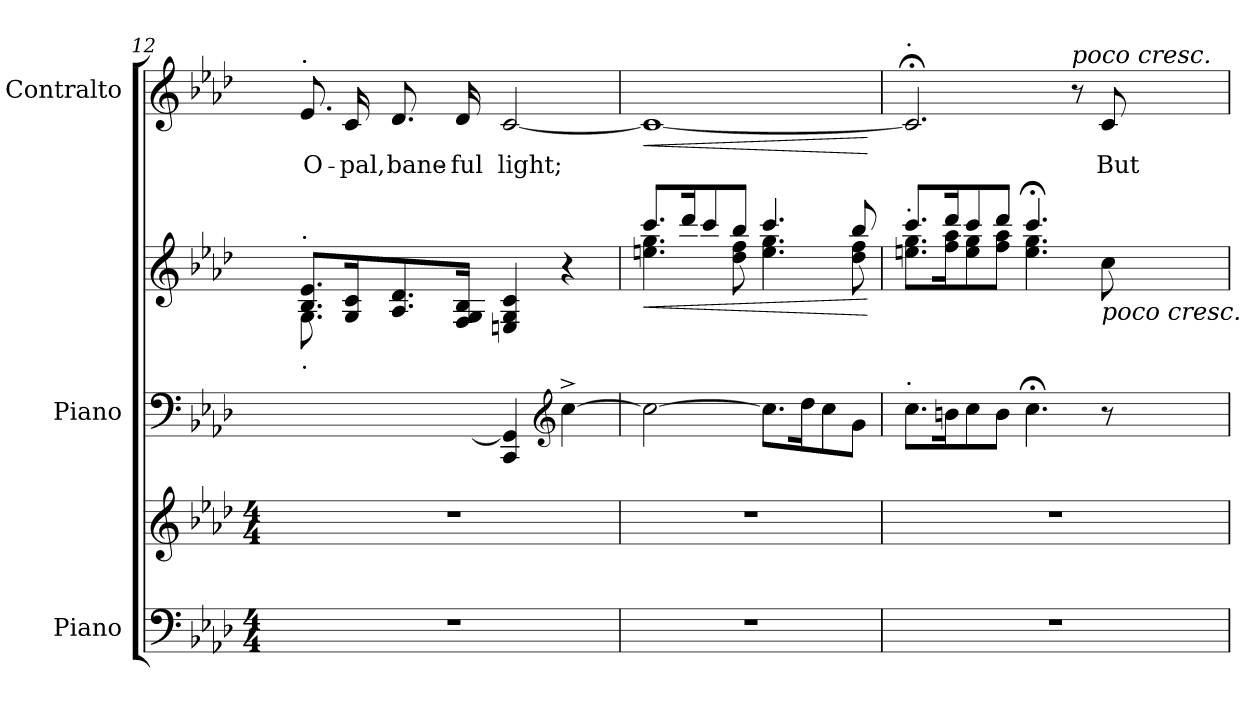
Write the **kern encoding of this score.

**kern	**kern	**kern	**kern	**dynam	**kern	**text	**dynam
*part3	*part3	*part2	*part2	*part2	*part1	*part1	*part1
*staff5	*staff4	*staff3	*staff2	*staff2/3	*staff1	*staff1	*staff1
*I"Piano	*	*I"Piano	*	*	*I"Contralto	*	*
*I'Pno.	*	*I'Pno	*	*	*	*	*
*clefF4	*clefG2	*clefF4	*clefG2	*	*clefG2	*	*
*k[b-e-a-d-]	*k[b-e-a-d-]	*k[b-e-a-d-]	*k[b-e-a-d-]	*	*k[b-e-a-d-]	*	*
*M4/4	*M4/4	*	*	*	*	*	*
=12	=12	=12	=12	=12	=12	=12	=12
*	*	*	*^	*	*	*	*
!	!	!	!	!	!	!LO:TX:a:t=.	!	!
!	!	!	!LO:TX:a:t=.	!	!	!	!	!
!	!	!LO:TX:a:t=.	!	!	!	!	!	!
!	!	!	!	!	!	!	!LO:LY:b	!
1r	1r	8.ryy	8.B-/ 8.e-/L	8.G\L	.	8.e-/	O-	.
!	!	!	!	!	!	!	!LO:LY:b	!
.	.	16E-/K	16G/ 16c/K	2ryy	.	16c/	-pal,	.
!	!	!	!	!	!	!	!LO:LY:b	!
.	.	8.F/	8.A-/ 8.d-/	.	.	8.d-/	bane-	.
!	!	!	!	!	!	!	!LO:LY:b	!
.	.	[16GG/Jk	16F/ 16G/ 16B-/Jk	.	.	16d-/	-ful	.
!	!	!	!	!	!	!	!LO:LY:b	!
.	.	4CC/ 4GG/]	4En/ 4G/ 4c/	.	.	[2c/	light;	.
.	.	.	.	4ryy	.	.	.	.
*	*	*clefG2	*	*	*	*	*	*
.	.	[4cc^\	4r	.	.	.	.	.
.	.	.	.	16ryy	.	.	.	.
!!LO:LB:g=z
=13	=13	=13	=13	=13	=13	=13	=13	=13
!	!	!	!	!	!LO:HP:b	!	!	!LO:HP:b
1r	1r	2cc\_	8.ccc/L	4.een\ 4.gg\	<	1c_	.	<
.	.	.	16ddd-/K	.	.	.	.	.
.	.	.	8ccc/	.	.	.	.	.
.	.	.	8bb-/J	8dd-\ 8ff\	.	.	.	.
.	.	8.cc\L]	4.ccc/	4.ee\ 4.gg\	.	.	.	.
.	.	16dd-\K	.	.	.	.	.	.
.	.	8cc\	.	.	.	.	.	.
.	.	8g\J	8bb-/	8dd-\ 8ff\	.	.	.	.
*	*	*	*v	*v	*	*	*	*
.	.	.	.	[	.	.	[
=14	=14	=14	=14	=14	=14	=14	=14
*	*	*	*^	*	*	*	*
!	!	!	!	!	!	!LO:TX:a:t=.	!	!
!	!	!	!LO:TX:a:t=.	!	!	!	!	!
!	!	!LO:TX:a:t=.	!	!	!	!	!	!
1r	1r	8.cc\L	8.ccc/L	8.een\ 8.gg\L	.	2.c;</]	.	.
.	.	16bn\K	16ddd-/K	16ff\ 16aa-\K	.	.	.	.
.	.	8cc\	8ccc/	8ee\ 8gg\	.	.	.	.
.	.	8b\J	8ddd-/J	8ff\ 8aa-\J	.	.	.	.
.	.	4.cc;<\	4.ccc;</	4.ee\ 4.gg\	.	.	.	.
!	!	!	!	!	!	!LO:TX:a:i:t=poco cresc.	!	!
.	.	.	.	.	.	8r	.	.
!	!	!	!LO:TX:b:i:t=poco cresc.	!	!	!	!	!
!	!	!	!	!	!	!	!LO:LY:b	!
.	.	8r	8cc\	8ryy	.	8c/	But	.
*	*	*	*v	*v	*	*	*	*
=	=	=	=	=	=	=	=
*-	*-	*-	*-	*-	*-	*-	*-
